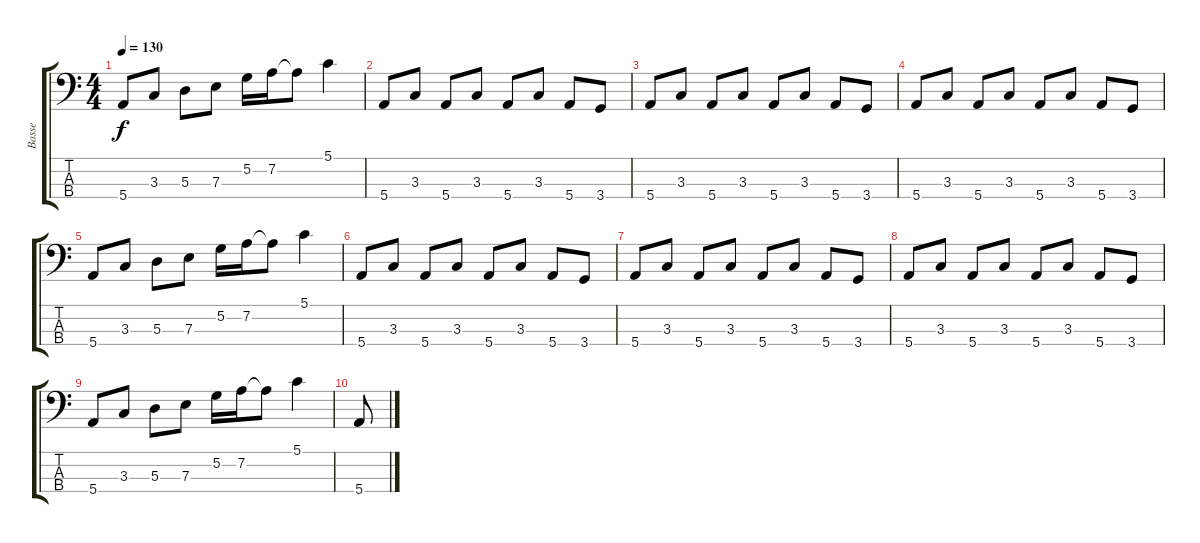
\track ("Basse" "Basse") {instrument electricbasspick}
\staff {score tabs}
\tuning (G2 D2 A1 E1) {hide}
\ts (4 4)
\tempo 130
\clef f4
\ks c
5.4.8{dy f} 3.3.8 5.3.8 7.3.8 5.2.16 7.2.16 7.2{t}.8 5.1.4 |
5.4.8 3.3.8 5.4.8 3.3.8 5.4.8 3.3.8 5.4.8 3.4.8 |
5.4.8 3.3.8 5.4.8 3.3.8 5.4.8 3.3.8 5.4.8 3.4.8 |
5.4.8 3.3.8 5.4.8 3.3.8 5.4.8 3.3.8 5.4.8 3.4.8 |
5.4.8 3.3.8 5.3.8 7.3.8 5.2.16 7.2.16 7.2{t}.8 5.1.4 |
5.4.8 3.3.8 5.4.8 3.3.8 5.4.8 3.3.8 5.4.8 3.4.8 |
5.4.8 3.3.8 5.4.8 3.3.8 5.4.8 3.3.8 5.4.8 3.4.8 |
5.4.8 3.3.8 5.4.8 3.3.8 5.4.8 3.3.8 5.4.8 3.4.8 |
5.4.8 3.3.8 5.3.8 7.3.8 5.2.16 7.2.16 7.2{t}.8 5.1.4 |
5.4.8
